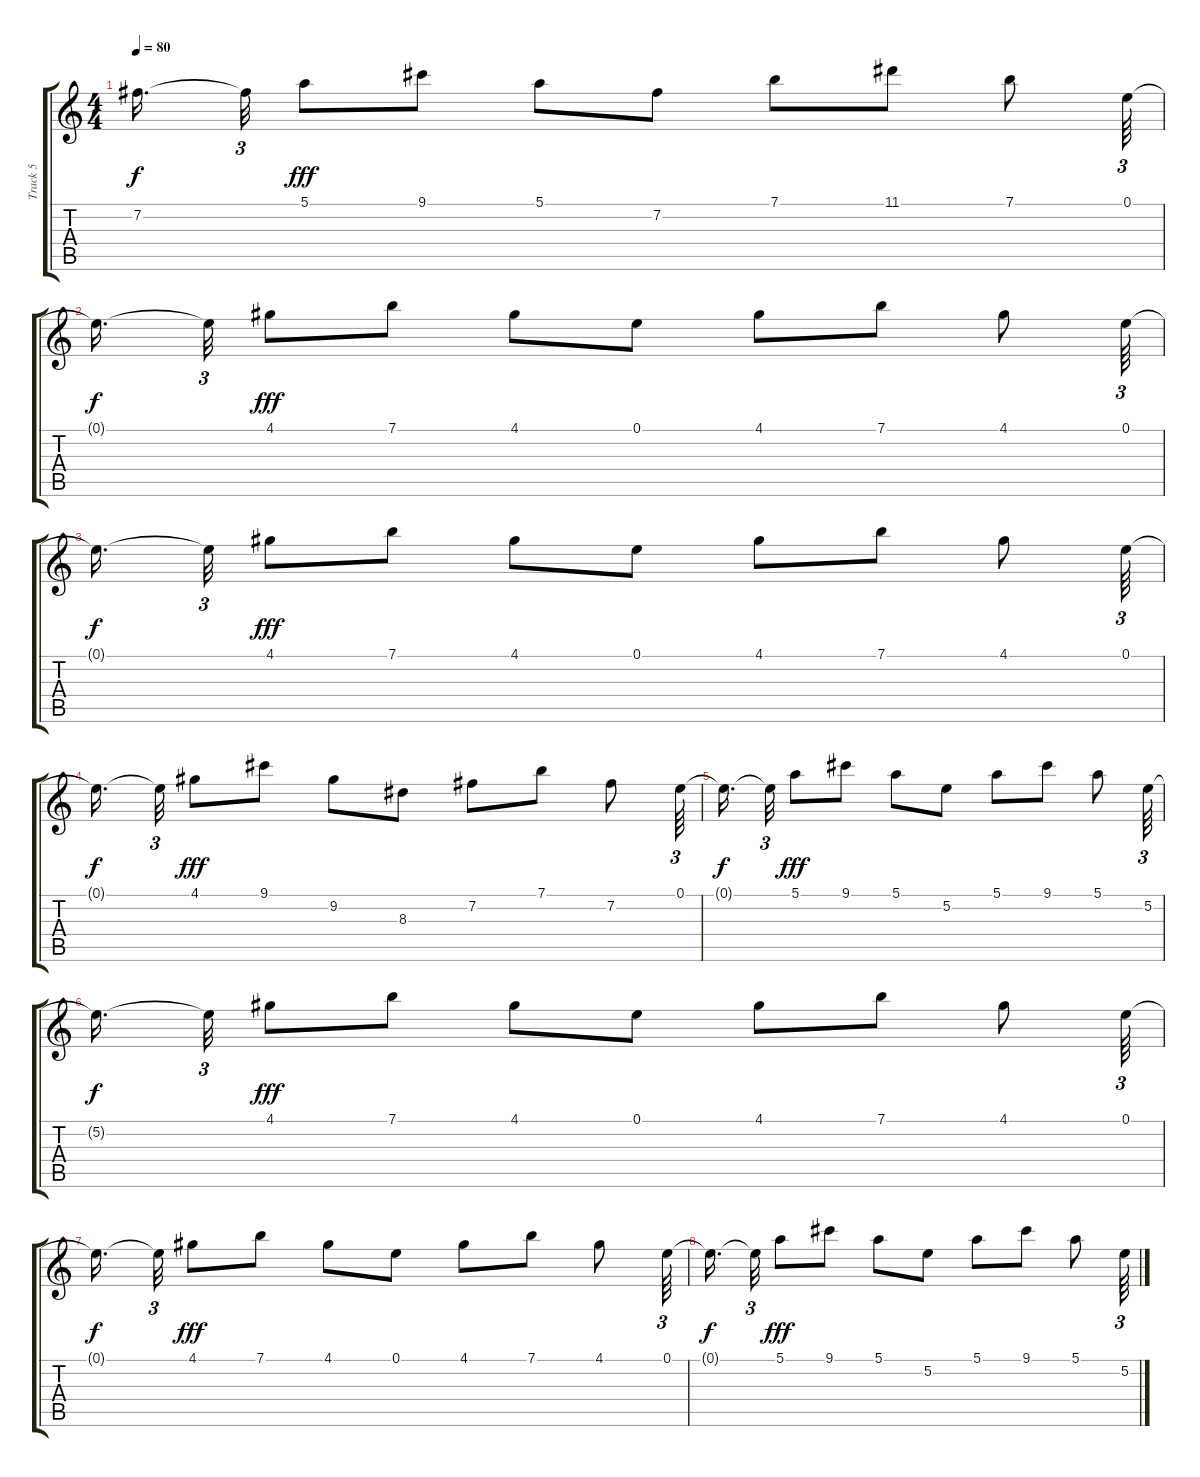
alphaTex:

\track ("Track 5" "Track 5") {instrument electricguitarclean}
\staff {score tabs}
\tuning (E4 B3 G3 D3 A2 E2) {hide}
\ts (4 4)
\tempo 80
\clef g2
\ks c
7.2{t}.16{d dy f beam splitsecondary} 7.2{t}.32{tu (3 2)} 5.1.8{dy fff} 9.1.8 5.1.8 7.2.8 7.1.8 11.1.8 7.1.8 0.1.64{tu (3 2)} |
0.1{t}.16{d dy f beam splitsecondary} 0.1{t}.32{tu (3 2)} 4.1.8{dy fff} 7.1.8 4.1.8 0.1.8 4.1.8 7.1.8 4.1.8 0.1.64{tu (3 2)} |
0.1{t}.16{d dy f beam splitsecondary} 0.1{t}.32{tu (3 2)} 4.1.8{dy fff} 7.1.8 4.1.8 0.1.8 4.1.8 7.1.8 4.1.8 0.1.64{tu (3 2)} |
0.1{t}.16{d dy f beam splitsecondary} 0.1{t}.32{tu (3 2)} 4.1.8{dy fff} 9.1.8 9.2.8 8.3.8 7.2.8 7.1.8 7.2.8 0.1.64{tu (3 2)} |
0.1{t}.16{d dy f beam splitsecondary} 0.1{t}.32{tu (3 2)} 5.1.8{dy fff} 9.1.8 5.1.8 5.2.8 5.1.8 9.1.8 5.1.8 5.2.64{tu (3 2)} |
5.2{t}.16{d dy f beam splitsecondary} 5.2{t}.32{tu (3 2)} 4.1.8{dy fff} 7.1.8 4.1.8 0.1.8 4.1.8 7.1.8 4.1.8 0.1.64{tu (3 2)} |
0.1{t}.16{d dy f beam splitsecondary} 0.1{t}.32{tu (3 2)} 4.1.8{dy fff} 7.1.8 4.1.8 0.1.8 4.1.8 7.1.8 4.1.8 0.1.64{tu (3 2)} |
0.1{t}.16{d dy f beam splitsecondary} 0.1{t}.32{tu (3 2)} 5.1.8{dy fff} 9.1.8 5.1.8 5.2.8 5.1.8 9.1.8 5.1.8 5.2.64{tu (3 2)}
